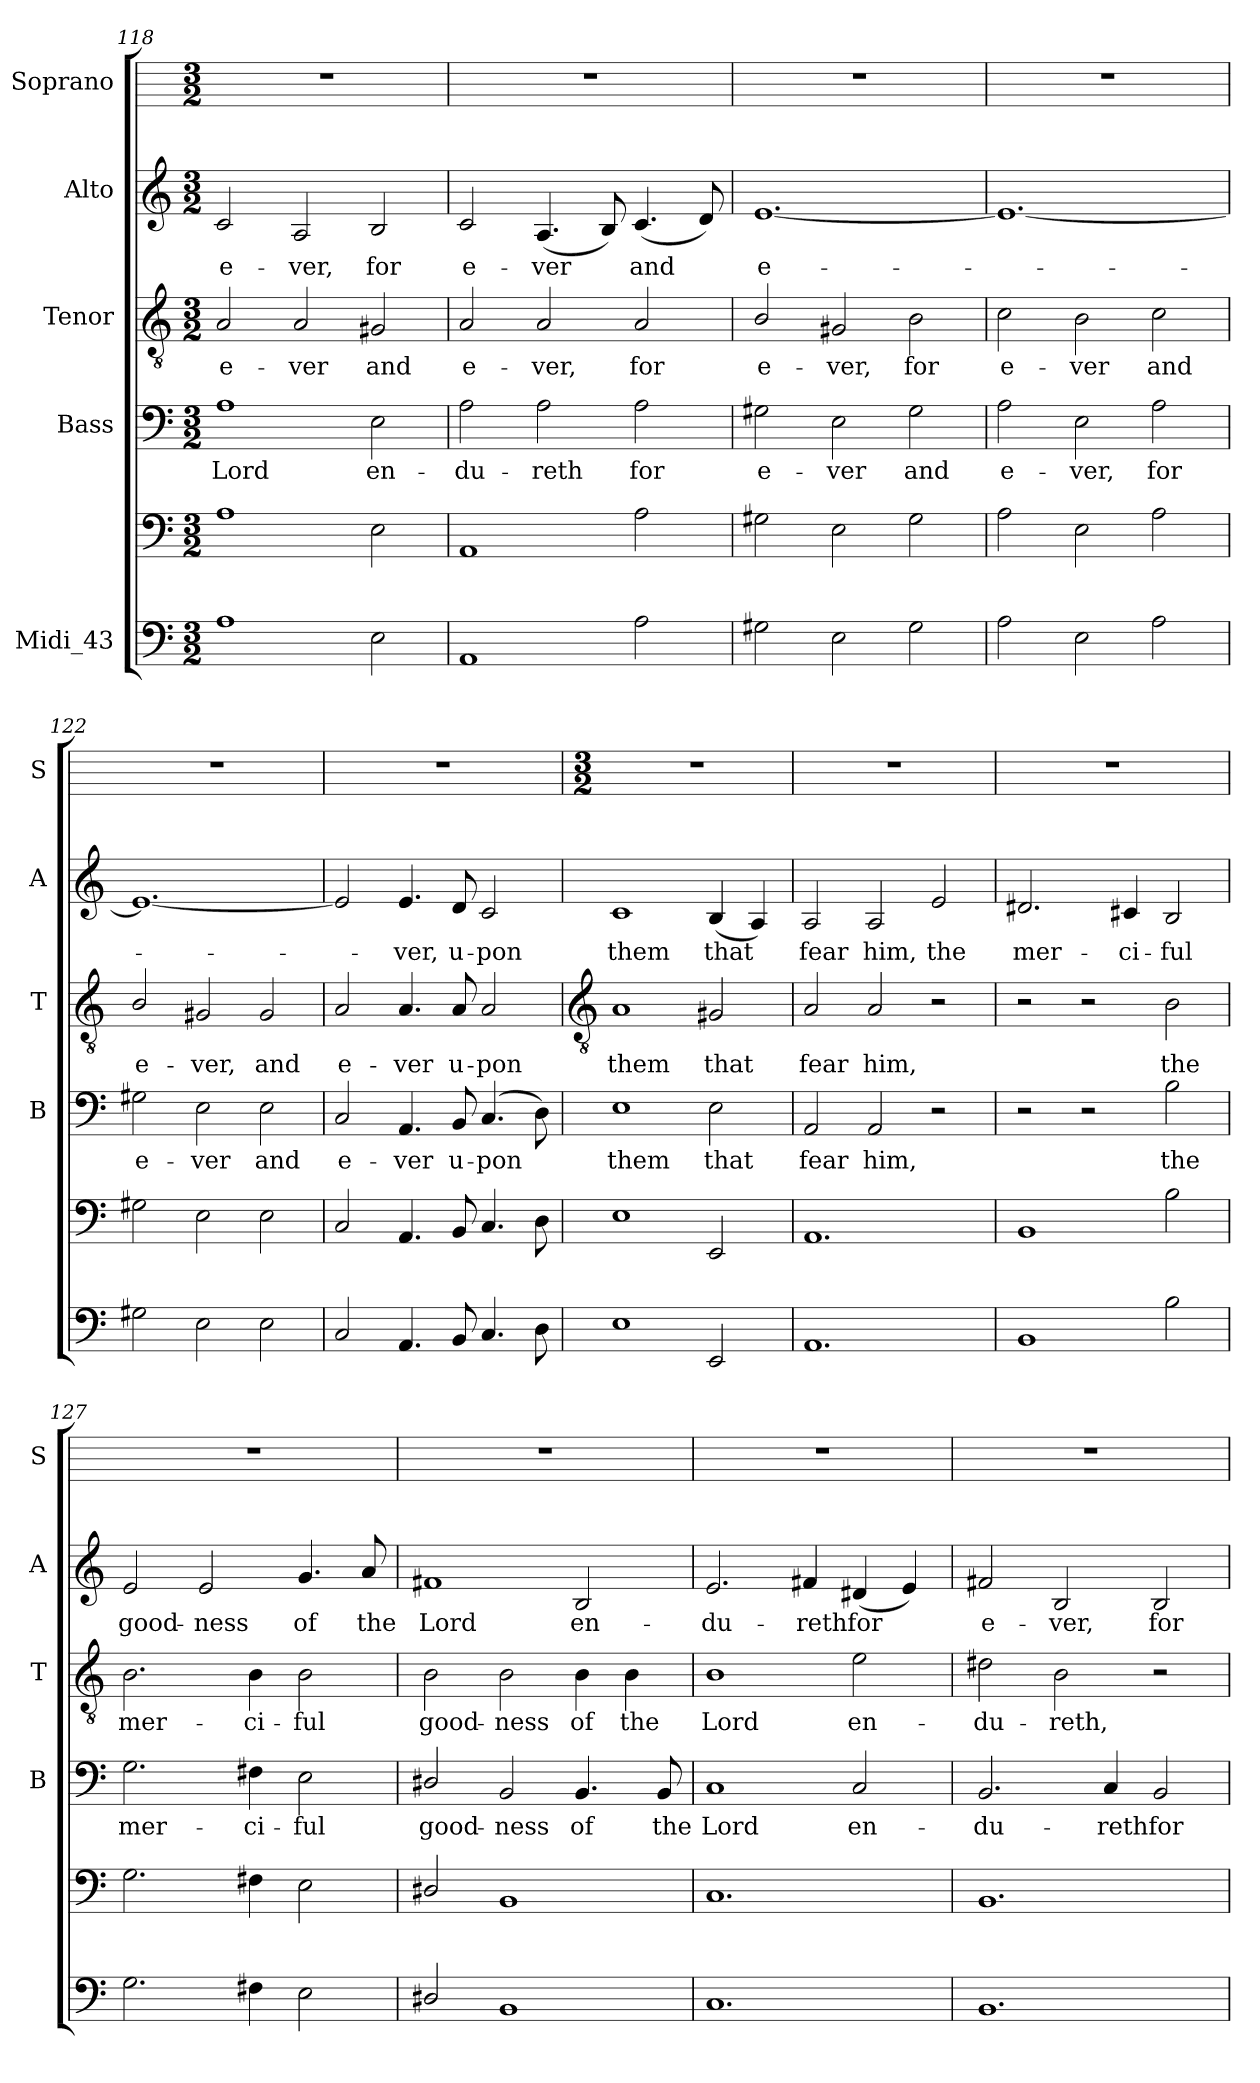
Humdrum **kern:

**kern	**kern	**kern	**text	**kern	**text	**kern	**text	**kern
*part5	*part5	*part4	*part4	*part3	*part3	*part2	*part2	*part1
*staff6	*staff5	*staff4	*staff4	*staff3	*staff3	*staff2	*staff2	*staff1
*I"Midi_43	*	*I"Bass	*	*I"Tenor	*	*I"Alto	*	*I"Soprano
*	*	*I'B	*	*I'T	*	*I'A	*	*I'S
*clefF4	*clefF4	*clefF4	*	*clefGv2	*	*clefG2	*	*
*k[]	*k[]	*k[]	*	*k[]	*	*k[]	*	*
*C:	*C:	*C:	*	*C:	*	*C:	*	*
*M3/2	*M3/2	*M3/2	*	*M3/2	*	*M3/2	*	*M3/2
=118	=118	=118	=118	=118	=118	=118	=118	=118
!	!	!	!LO:LY:b	!	!LO:LY:b	!	!LO:LY:b	!
1A	1A	1A	Lord	2A	e-	2c	e-	1.r
!	!	!	!	!	!LO:LY:b	!	!LO:LY:b	!
.	.	.	.	2A	-ver	2A	-ver,	.
!	!	!	!LO:LY:b	!	!LO:LY:b	!	!LO:LY:b	!
2E	2E	2E	en-	2G#X	and	2B	for	.
=119	=119	=119	=119	=119	=119	=119	=119	=119
!	!	!	!LO:LY:b	!	!LO:LY:b	!	!LO:LY:b	!
1AA	1AA	2A	-du-	2A	e-	2c	e-	1.r
!	!	!	!LO:LY:b	!	!LO:LY:b	!	!LO:LY:b	!
.	.	2A	-reth	2A	-ver,	(<4.A	-ver	.
.	.	.	.	.	.	8B)	.	.
!	!	!	!LO:LY:b	!	!LO:LY:b	!	!LO:LY:b	!
2A	2A	2A	for	2A	for	(<4.c	and	.
.	.	.	.	.	.	8d)	.	.
=120	=120	=120	=120	=120	=120	=120	=120	=120
!	!	!	!LO:LY:b	!	!LO:LY:b	!	!LO:LY:b	!
2G#X	2G#X	2G#X	e-	2B/	e-	[1.e	e-	1.r
!	!	!	!LO:LY:b	!	!LO:LY:b	!	!	!
2E	2E	2E	-ver	2G#X	-ver,	.	.	.
!	!	!	!LO:LY:b	!	!LO:LY:b	!	!	!
2G#	2G#	2G#	and	2B	for	.	.	.
=121	=121	=121	=121	=121	=121	=121	=121	=121
!	!	!	!LO:LY:b	!	!LO:LY:b	!	!	!
2A	2A	2A	e-	2c	e-	1.e_	.	1.r
!	!	!	!LO:LY:b	!	!LO:LY:b	!	!	!
2E	2E	2E	-ver,	2B	-ver	.	.	.
!	!	!	!LO:LY:b	!	!LO:LY:b	!	!	!
2A	2A	2A	for	2c	and	.	.	.
=122	=122	=122	=122	=122	=122	=122	=122	=122
!	!	!	!LO:LY:b	!	!LO:LY:b	!	!	!
2G#X	2G#X	2G#X	e-	2B/	e-	1.e_	.	1.r
!	!	!	!LO:LY:b	!	!LO:LY:b	!	!	!
2E	2E	2E	-ver	2G#X	-ver,	.	.	.
!	!	!	!LO:LY:b	!	!LO:LY:b	!	!	!
2E	2E	2E	and	2G#	and	.	.	.
=123	=123	=123	=123	=123	=123	=123	=123	=123
!	!	!	!LO:LY:b	!	!LO:LY:b	!	!	!
2C	2C	2C	e-	2A	e-	2e]	.	1.r
!	!	!	!LO:LY:b	!	!LO:LY:b	!	!LO:LY:b	!
4.AA	4.AA	4.AA	-ver	4.A	-ver	4.e	ver,	.
!	!	!	!LO:LY:b	!	!LO:LY:b	!	!LO:LY:b	!
8BB	8BB	8BB	u-	8A	u-	8d	u-	.
!	!	!	!LO:LY:b	!	!LO:LY:b	!	!LO:LY:b	!
4.C	4.C	(<4.C	-pon	2A	-pon	2c	-pon	.
8D	8D	8D)	.	.	.	.	.	.
!!LO:LB:g=z
=124	=124	=124	=124	=124	=124	=124	=124	=124
*	*	*	*	*clefGv2	*	*	*	*
*	*	*	*	*	*	*	*	*M3/2
!	!	!	!LO:LY:b	!	!LO:LY:b	!	!LO:LY:b	!
1E	1E	1E	them	1A	them	1c	them	1.r
!	!	!	!LO:LY:b	!	!LO:LY:b	!	!LO:LY:b	!
2EE	2EE	2E	that	2G#X	that	(<4B	that	.
.	.	.	.	.	.	4A)	.	.
=125	=125	=125	=125	=125	=125	=125	=125	=125
!	!	!	!LO:LY:b	!	!LO:LY:b	!	!LO:LY:b	!
1.AA	1.AA	2AA	fear	2A	fear	2A	fear	1.r
!	!	!	!LO:LY:b	!	!LO:LY:b	!	!LO:LY:b	!
.	.	2AA	him,	2A	him,	2A	him,	.
!	!	!	!	!	!	!	!LO:LY:b	!
.	.	2r	.	2r	.	2e	the	.
=126	=126	=126	=126	=126	=126	=126	=126	=126
!	!	!	!	!	!	!	!LO:LY:b	!
1BB	1BB	2r	.	2r	.	2.d#X	mer-	1.r
.	.	2r	.	2r	.	.	.	.
!	!	!	!	!	!	!	!LO:LY:b	!
.	.	.	.	.	.	4c#X	-ci-	.
!	!	!	!LO:LY:b	!	!LO:LY:b	!	!LO:LY:b	!
2B	2B	2B	the	2B	the	2B	-ful	.
=127	=127	=127	=127	=127	=127	=127	=127	=127
!	!	!	!LO:LY:b	!	!LO:LY:b	!	!LO:LY:b	!
2.G	2.G	2.G	mer-	2.B	mer-	2e	good-	1.r
!	!	!	!	!	!	!	!LO:LY:b	!
.	.	.	.	.	.	2e	-ness	.
!	!	!	!LO:LY:b	!	!LO:LY:b	!	!	!
4F#X	4F#X	4F#X	-ci-	4B	-ci-	.	.	.
!	!	!	!LO:LY:b	!	!LO:LY:b	!	!LO:LY:b	!
2E	2E	2E	-ful	2B	-ful	4.g	of	.
!	!	!	!	!	!	!	!LO:LY:b	!
.	.	.	.	.	.	8a	the	.
=128	=128	=128	=128	=128	=128	=128	=128	=128
!	!	!	!LO:LY:b	!	!LO:LY:b	!	!LO:LY:b	!
2D#X/	2D#X/	2D#X/	good-	2B	good-	1f#X	Lord	1.r
!	!	!	!LO:LY:b	!	!LO:LY:b	!	!	!
1BB	1BB	2BB	-ness	2B	-ness	.	.	.
!	!	!	!LO:LY:b	!	!LO:LY:b	!	!LO:LY:b	!
.	.	4.BB	of	4B	of	2B	en-	.
!	!	!	!	!	!LO:LY:b	!	!	!
.	.	.	.	4B	the	.	.	.
!	!	!	!LO:LY:b	!	!	!	!	!
.	.	8BB	the	.	.	.	.	.
=129	=129	=129	=129	=129	=129	=129	=129	=129
!	!	!	!LO:LY:b	!	!LO:LY:b	!	!LO:LY:b	!
1.C	1.C	1C	Lord	1B	Lord	2.e	-du-	1.r
!	!	!	!	!	!	!	!LO:LY:b	!
.	.	.	.	.	.	4f#X	-reth	.
!	!	!	!LO:LY:b	!	!LO:LY:b	!	!LO:LY:b	!
.	.	2C	en-	2e	en-	(<4d#X	for	.
.	.	.	.	.	.	4e)	.	.
=130	=130	=130	=130	=130	=130	=130	=130	=130
!	!	!	!LO:LY:b	!	!LO:LY:b	!	!LO:LY:b	!
1.BB	1.BB	2.BB	-du-	2d#X	-du-	2f#X	e-	1.r
!	!	!	!	!	!LO:LY:b	!	!LO:LY:b	!
.	.	.	.	2B	-reth,	2B	-ver,	.
!	!	!	!LO:LY:b	!	!	!	!	!
.	.	4C	-reth	.	.	.	.	.
!	!	!	!LO:LY:b	!	!	!	!LO:LY:b	!
.	.	2BB	for	2r	.	2B	for	.
=	=	=	=	=	=	=	=	=
*-	*-	*-	*-	*-	*-	*-	*-	*-
